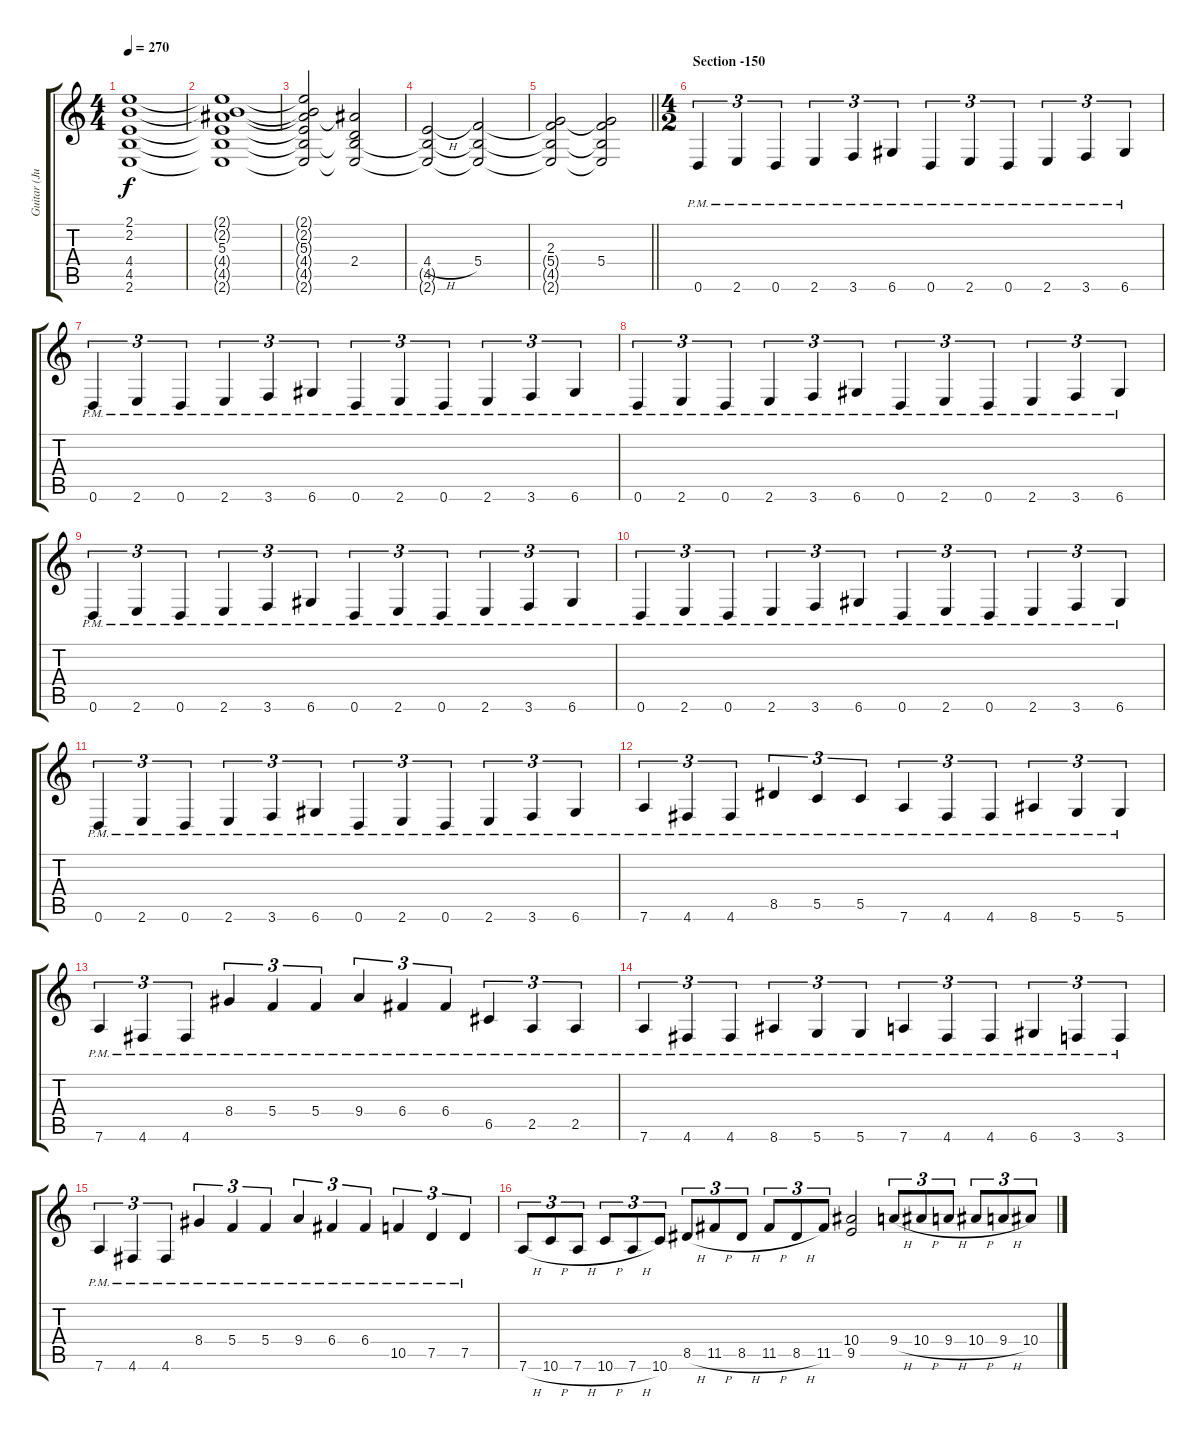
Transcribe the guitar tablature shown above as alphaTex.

\track ("Guitar (Juha)" "Guitar (Ju") {instrument distortionguitar}
\staff {score tabs}
\tuning (D4 A3 F3 C3 G2 D2) {hide}
\ts (4 4)
\tempo 270
\clef g2
\ks c
(2.1{t} 2.2 4.4{t} 4.5{t} 2.6{t}).1{dy f} |
(2.1{t} 2.2{t} 5.3 4.4{t} 4.5{t} 2.6{t}).1 |
(2.1{t} 2.2{t} 5.3{t} 4.4{t} 4.5{t} 2.6{t}).2 (5.3{t} 2.4 4.5{t} 2.6{t}).2 |
(4.4{h} 4.5{t} 2.6{t}).2 (5.4 4.5{t} 2.6{t}).2 |
\barLineRight lightlight
(2.3 5.4{t} 4.5{t} 2.6{t}).2 (2.3{t} 5.4 4.5{t} 2.6{t}).2 |
\ts (4 2)
\section ("" "Section -150")
0.6{pm}.4{tu (3 2)} 2.6{pm}.4{tu (3 2)} 0.6{pm}.4{tu (3 2)} 2.6{pm}.4{tu (3 2)} 3.6{pm}.4{tu (3 2)} 6.6{pm}.4{tu (3 2)} 0.6{pm}.4{tu (3 2)} 2.6{pm}.4{tu (3 2)} 0.6{pm}.4{tu (3 2)} 2.6{pm}.4{tu (3 2)} 3.6{pm}.4{tu (3 2)} 6.6{pm}.4{tu (3 2)} |
0.6{pm}.4{tu (3 2)} 2.6{pm}.4{tu (3 2)} 0.6{pm}.4{tu (3 2)} 2.6{pm}.4{tu (3 2)} 3.6{pm}.4{tu (3 2)} 6.6{pm}.4{tu (3 2)} 0.6{pm}.4{tu (3 2)} 2.6{pm}.4{tu (3 2)} 0.6{pm}.4{tu (3 2)} 2.6{pm}.4{tu (3 2)} 3.6{pm}.4{tu (3 2)} 6.6{pm}.4{tu (3 2)} |
0.6{pm}.4{tu (3 2)} 2.6{pm}.4{tu (3 2)} 0.6{pm}.4{tu (3 2)} 2.6{pm}.4{tu (3 2)} 3.6{pm}.4{tu (3 2)} 6.6{pm}.4{tu (3 2)} 0.6{pm}.4{tu (3 2)} 2.6{pm}.4{tu (3 2)} 0.6{pm}.4{tu (3 2)} 2.6{pm}.4{tu (3 2)} 3.6{pm}.4{tu (3 2)} 6.6{pm}.4{tu (3 2)} |
0.6{pm}.4{tu (3 2)} 2.6{pm}.4{tu (3 2)} 0.6{pm}.4{tu (3 2)} 2.6{pm}.4{tu (3 2)} 3.6{pm}.4{tu (3 2)} 6.6{pm}.4{tu (3 2)} 0.6{pm}.4{tu (3 2)} 2.6{pm}.4{tu (3 2)} 0.6{pm}.4{tu (3 2)} 2.6{pm}.4{tu (3 2)} 3.6{pm}.4{tu (3 2)} 6.6{pm}.4{tu (3 2)} |
0.6{pm}.4{tu (3 2)} 2.6{pm}.4{tu (3 2)} 0.6{pm}.4{tu (3 2)} 2.6{pm}.4{tu (3 2)} 3.6{pm}.4{tu (3 2)} 6.6{pm}.4{tu (3 2)} 0.6{pm}.4{tu (3 2)} 2.6{pm}.4{tu (3 2)} 0.6{pm}.4{tu (3 2)} 2.6{pm}.4{tu (3 2)} 3.6{pm}.4{tu (3 2)} 6.6{pm}.4{tu (3 2)} |
0.6{pm}.4{tu (3 2)} 2.6{pm}.4{tu (3 2)} 0.6{pm}.4{tu (3 2)} 2.6{pm}.4{tu (3 2)} 3.6{pm}.4{tu (3 2)} 6.6{pm}.4{tu (3 2)} 0.6{pm}.4{tu (3 2)} 2.6{pm}.4{tu (3 2)} 0.6{pm}.4{tu (3 2)} 2.6{pm}.4{tu (3 2)} 3.6{pm}.4{tu (3 2)} 6.6{pm}.4{tu (3 2)} |
7.6{pm}.4{tu (3 2)} 4.6{pm}.4{tu (3 2)} 4.6{pm}.4{tu (3 2)} 8.5{pm}.4{tu (3 2)} 5.5{pm}.4{tu (3 2)} 5.5{pm}.4{tu (3 2)} 7.6{pm}.4{tu (3 2)} 4.6{pm}.4{tu (3 2)} 4.6{pm}.4{tu (3 2)} 8.6{pm}.4{tu (3 2)} 5.6{pm}.4{tu (3 2)} 5.6{pm}.4{tu (3 2)} |
7.6{pm}.4{tu (3 2)} 4.6{pm}.4{tu (3 2)} 4.6{pm}.4{tu (3 2)} 8.4{pm}.4{tu (3 2)} 5.4{pm}.4{tu (3 2)} 5.4{pm}.4{tu (3 2)} 9.4{pm}.4{tu (3 2)} 6.4{pm}.4{tu (3 2)} 6.4{pm}.4{tu (3 2)} 6.5{pm}.4{tu (3 2)} 2.5{pm}.4{tu (3 2)} 2.5{pm}.4{tu (3 2)} |
7.6{pm}.4{tu (3 2)} 4.6{pm}.4{tu (3 2)} 4.6{pm}.4{tu (3 2)} 8.6{pm}.4{tu (3 2)} 5.6{pm}.4{tu (3 2)} 5.6{pm}.4{tu (3 2)} 7.6{pm}.4{tu (3 2)} 4.6{pm}.4{tu (3 2)} 4.6{pm}.4{tu (3 2)} 6.6{pm}.4{tu (3 2)} 3.6{pm}.4{tu (3 2)} 3.6{pm}.4{tu (3 2)} |
7.6{pm}.4{tu (3 2)} 4.6{pm}.4{tu (3 2)} 4.6{pm}.4{tu (3 2)} 8.4{pm}.4{tu (3 2)} 5.4{pm}.4{tu (3 2)} 5.4{pm}.4{tu (3 2)} 9.4{pm}.4{tu (3 2)} 6.4{pm}.4{tu (3 2)} 6.4{pm}.4{tu (3 2)} 10.5{pm}.4{tu (3 2)} 7.5{pm}.4{tu (3 2)} 7.5{pm}.4{tu (3 2)} |
7.6{h}.8{tu (3 2)} 10.6{h}.8{tu (3 2)} 7.6{h}.8{tu (3 2)} 10.6{h}.8{tu (3 2)} 7.6{h}.8{tu (3 2)} 10.6.8{tu (3 2)} 8.5{h}.8{tu (3 2)} 11.5{h}.8{tu (3 2)} 8.5{h}.8{tu (3 2)} 11.5{h}.8{tu (3 2)} 8.5{h}.8{tu (3 2)} 11.5.8{tu (3 2)} (10.4 9.5).2 9.4{h}.8{tu (3 2)} 10.4{h}.8{tu (3 2)} 9.4{h}.8{tu (3 2)} 10.4{h}.8{tu (3 2)} 9.4{h}.8{tu (3 2)} 10.4.8{tu (3 2)}
